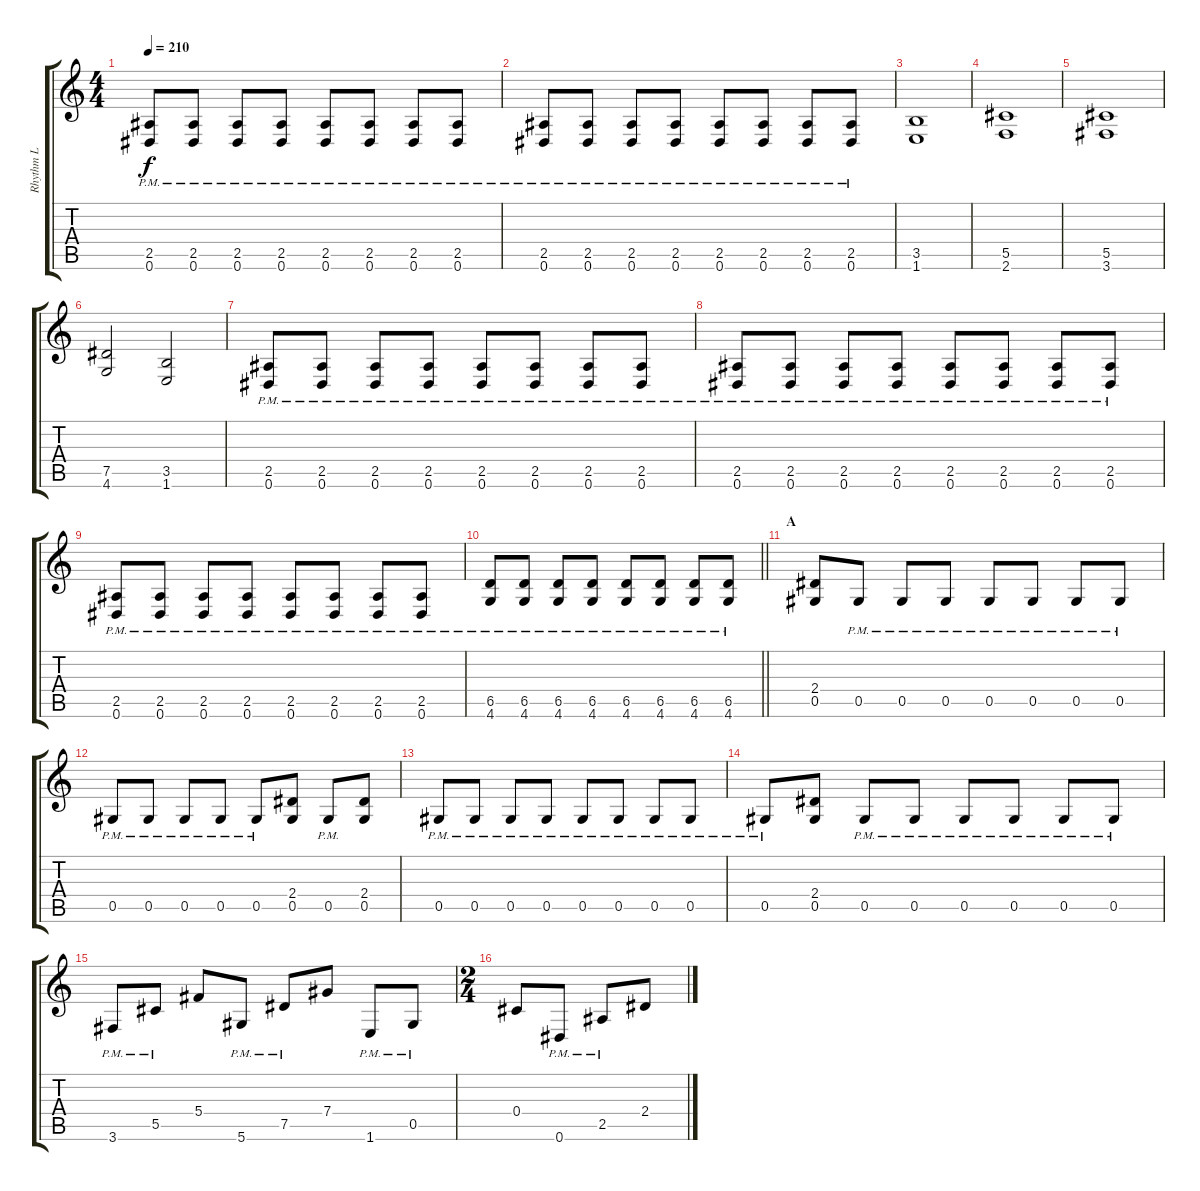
\track ("Rhythm L" "Rhythm L") {instrument distortionguitar}
\staff {score tabs}
\tuning (Eb4 Bb3 Gb3 Db3 Ab2 Eb2) {hide}
\ts (4 4)
\tempo 210
\clef g2
\ks c
(2.5{pm} 0.6{pm}).8{dy f} (2.5{pm} 0.6{pm}).8 (2.5{pm} 0.6{pm}).8 (2.5{pm} 0.6{pm}).8 (2.5{pm} 0.6{pm}).8 (2.5{pm} 0.6{pm}).8 (2.5{pm} 0.6{pm}).8 (2.5{pm} 0.6{pm}).8 |
(2.5{pm} 0.6{pm}).8 (2.5{pm} 0.6{pm}).8 (2.5{pm} 0.6{pm}).8 (2.5{pm} 0.6{pm}).8 (2.5{pm} 0.6{pm}).8 (2.5{pm} 0.6{pm}).8 (2.5{pm} 0.6{pm}).8 (2.5{pm} 0.6{pm}).8 |
(3.5 1.6).1 |
(5.5 2.6).1 |
(5.5 3.6).1 |
(7.5 4.6).2 (3.5 1.6).2 |
(2.5{pm} 0.6{pm}).8 (2.5{pm} 0.6{pm}).8 (2.5{pm} 0.6{pm}).8 (2.5{pm} 0.6{pm}).8 (2.5{pm} 0.6{pm}).8 (2.5{pm} 0.6{pm}).8 (2.5{pm} 0.6{pm}).8 (2.5{pm} 0.6{pm}).8 |
(2.5{pm} 0.6{pm}).8 (2.5{pm} 0.6{pm}).8 (2.5{pm} 0.6{pm}).8 (2.5{pm} 0.6{pm}).8 (2.5{pm} 0.6{pm}).8 (2.5{pm} 0.6{pm}).8 (2.5{pm} 0.6{pm}).8 (2.5{pm} 0.6{pm}).8 |
(2.5{pm} 0.6{pm}).8 (2.5{pm} 0.6{pm}).8 (2.5{pm} 0.6{pm}).8 (2.5{pm} 0.6{pm}).8 (2.5{pm} 0.6{pm}).8 (2.5{pm} 0.6{pm}).8 (2.5{pm} 0.6{pm}).8 (2.5{pm} 0.6{pm}).8 |
\barLineRight lightlight
(6.5{pm} 4.6{pm}).8 (6.5{pm} 4.6{pm}).8 (6.5{pm} 4.6{pm}).8 (6.5{pm} 4.6{pm}).8 (6.5{pm} 4.6{pm}).8 (6.5{pm} 4.6{pm}).8 (6.5{pm} 4.6{pm}).8 (6.5{pm} 4.6{pm}).8 |
\section ("" "A")
(2.4 0.5).8 0.5{pm}.8 0.5{pm}.8 0.5{pm}.8 0.5{pm}.8 0.5{pm}.8 0.5{pm}.8 0.5{pm}.8 |
0.5{pm}.8 0.5{pm}.8 0.5{pm}.8 0.5{pm}.8 0.5{pm}.8 (2.4 0.5).8 0.5{pm}.8 (2.4 0.5).8 |
0.5{pm}.8 0.5{pm}.8 0.5{pm}.8 0.5{pm}.8 0.5{pm}.8 0.5{pm}.8 0.5{pm}.8 0.5{pm}.8 |
0.5{pm}.8 (2.4 0.5).8 0.5{pm}.8 0.5{pm}.8 0.5{pm}.8 0.5{pm}.8 0.5{pm}.8 0.5{pm}.8 |
3.6{pm}.8 5.5{pm}.8 5.4.8 5.6{pm}.8 7.5{pm}.8 7.4.8 1.6{pm}.8 0.5{pm}.8 |
\ts (2 4)
0.4.8 0.6{pm}.8 2.5{pm}.8 2.4.8
